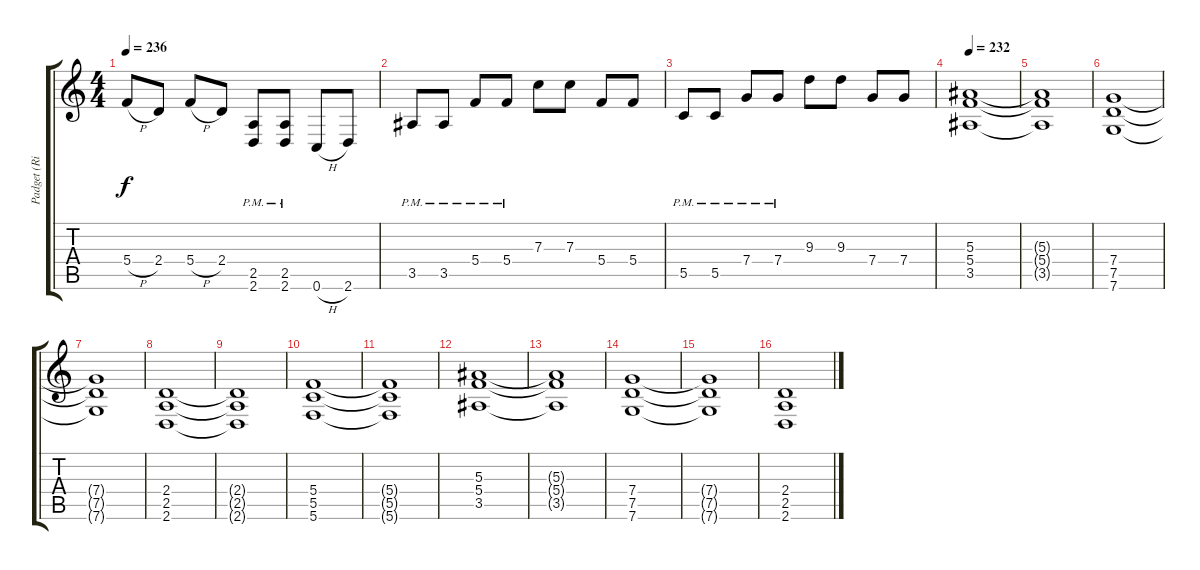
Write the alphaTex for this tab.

\track ("Padget (Riff)" "Padget (Ri") {instrument distortionguitar}
\staff {score tabs}
\tuning (D4 A3 F3 C3 G2 C2) {hide}
\ts (4 4)
\tempo 236
\clef g2
\ks c
5.4{h}.8{dy f} 2.4.8 5.4{h}.8 2.4.8 (2.5{pm} 2.6{pm}).8 (2.5{pm} 2.6{pm}).8 0.6{h}.8 2.6.8 |
3.5{pm}.8 3.5{pm}.8 5.4{pm}.8 5.4{pm}.8 7.3.8 7.3.8 5.4.8 5.4.8 |
5.5{pm}.8 5.5{pm}.8 7.4{pm}.8 7.4{pm}.8 9.3.8 9.3.8 7.4.8 7.4.8 |
\tempo 232
(5.3 5.4 3.5).1 |
(5.3{t} 5.4{t} 3.5{t}).1 |
(7.4 7.5 7.6).1 |
(7.4{t} 7.5{t} 7.6{t}).1 |
(2.4 2.5 2.6).1 |
(2.4{t} 2.5{t} 2.6{t}).1 |
(5.4 5.5 5.6).1 |
(5.4{t} 5.5{t} 5.6{t}).1 |
(5.3 5.4 3.5).1 |
(5.3{t} 5.4{t} 3.5{t}).1 |
(7.4 7.5 7.6).1 |
(7.4{t} 7.5{t} 7.6{t}).1 |
(2.4 2.5 2.6).1
